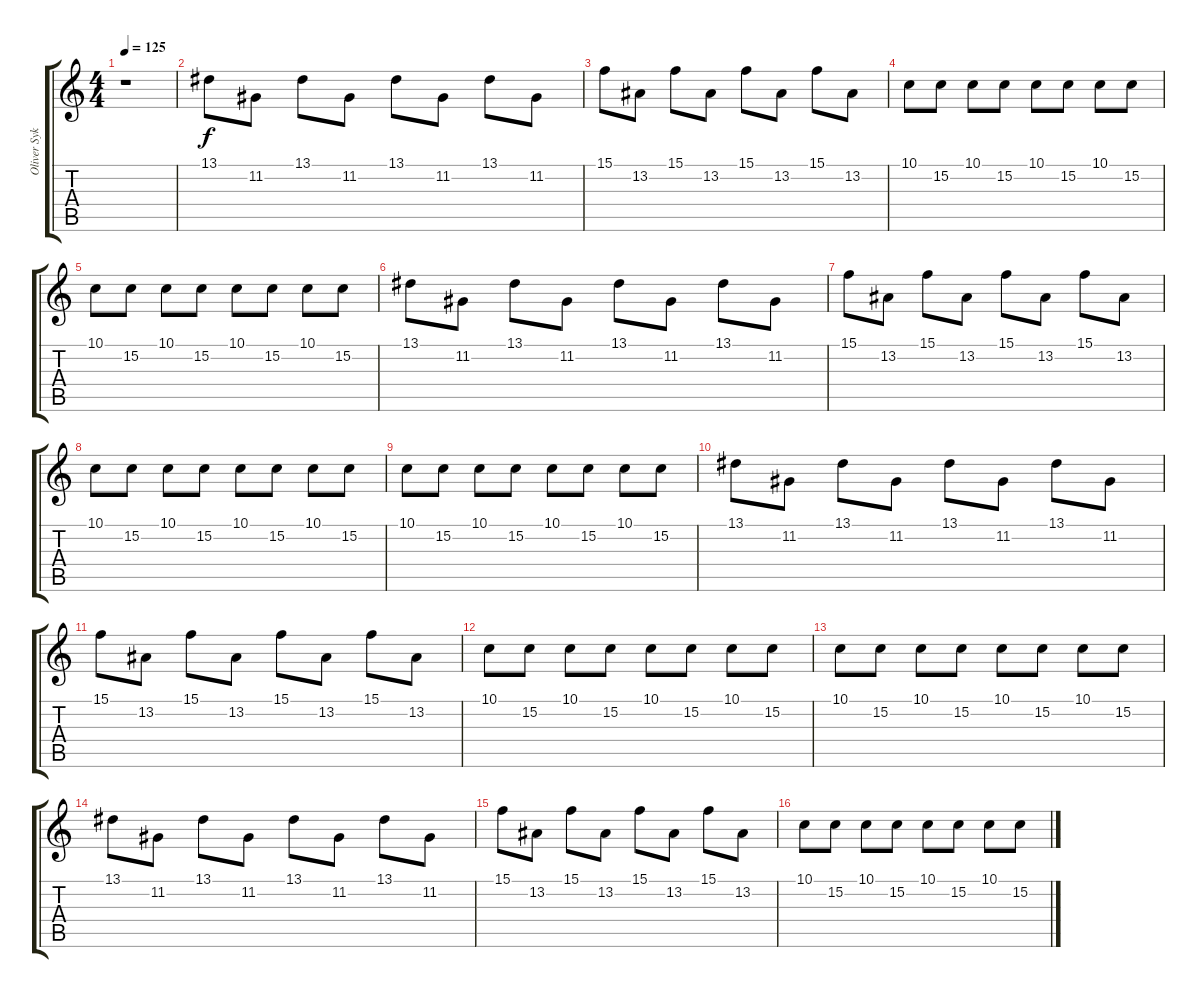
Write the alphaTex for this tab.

\track ("Oliver Sykes" "Oliver Syk") {instrument pad2warm}
\staff {score tabs}
\tuning (D4 A3 F3 C3 G2 C2) {hide}
\ts (4 4)
\tempo 125
\clef g2
\ks c
r.1{dy f} |
13.1.8 11.2.8 13.1.8 11.2.8 13.1.8 11.2.8 13.1.8 11.2.8 |
15.1.8 13.2.8 15.1.8 13.2.8 15.1.8 13.2.8 15.1.8 13.2.8 |
10.1.8 15.2.8 10.1.8 15.2.8 10.1.8 15.2.8 10.1.8 15.2.8 |
10.1.8 15.2.8 10.1.8 15.2.8 10.1.8 15.2.8 10.1.8 15.2.8 |
13.1.8 11.2.8 13.1.8 11.2.8 13.1.8 11.2.8 13.1.8 11.2.8 |
15.1.8 13.2.8 15.1.8 13.2.8 15.1.8 13.2.8 15.1.8 13.2.8 |
10.1.8 15.2.8 10.1.8 15.2.8 10.1.8 15.2.8 10.1.8 15.2.8 |
10.1.8 15.2.8 10.1.8 15.2.8 10.1.8 15.2.8 10.1.8 15.2.8 |
13.1.8 11.2.8 13.1.8 11.2.8 13.1.8 11.2.8 13.1.8 11.2.8 |
15.1.8 13.2.8 15.1.8 13.2.8 15.1.8 13.2.8 15.1.8 13.2.8 |
10.1.8 15.2.8 10.1.8 15.2.8 10.1.8 15.2.8 10.1.8 15.2.8 |
10.1.8 15.2.8 10.1.8 15.2.8 10.1.8 15.2.8 10.1.8 15.2.8 |
13.1.8 11.2.8 13.1.8 11.2.8 13.1.8 11.2.8 13.1.8 11.2.8 |
15.1.8 13.2.8 15.1.8 13.2.8 15.1.8 13.2.8 15.1.8 13.2.8 |
10.1.8 15.2.8 10.1.8 15.2.8 10.1.8 15.2.8 10.1.8 15.2.8
